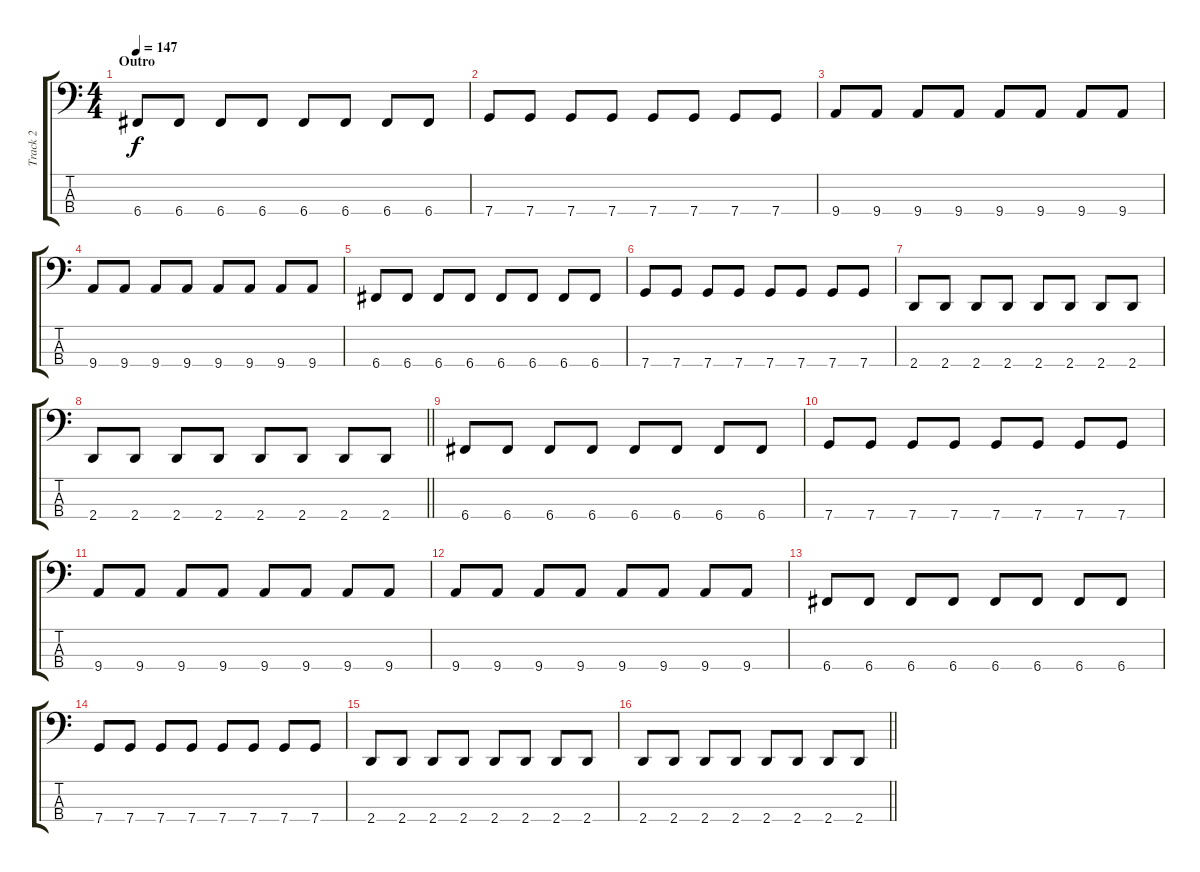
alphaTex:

\track ("Track 2" "Track 2") {instrument electricbassfinger}
\staff {score tabs}
\tuning (F2 C2 G1 C1) {hide}
\ts (4 4)
\section ("" "Outro")
\tempo 147
\clef f4
\ks c
6.4.8{dy f} 6.4.8 6.4.8 6.4.8 6.4.8 6.4.8 6.4.8 6.4.8 |
7.4.8 7.4.8 7.4.8 7.4.8 7.4.8 7.4.8 7.4.8 7.4.8 |
9.4.8 9.4.8 9.4.8 9.4.8 9.4.8 9.4.8 9.4.8 9.4.8 |
9.4.8 9.4.8 9.4.8 9.4.8 9.4.8 9.4.8 9.4.8 9.4.8 |
6.4.8 6.4.8 6.4.8 6.4.8 6.4.8 6.4.8 6.4.8 6.4.8 |
7.4.8 7.4.8 7.4.8 7.4.8 7.4.8 7.4.8 7.4.8 7.4.8 |
2.4.8 2.4.8 2.4.8 2.4.8 2.4.8 2.4.8 2.4.8 2.4.8 |
\barLineRight lightlight
2.4.8 2.4.8 2.4.8 2.4.8 2.4.8 2.4.8 2.4.8 2.4.8 |
6.4.8{volume 7} 6.4.8 6.4.8 6.4.8 6.4.8 6.4.8 6.4.8 6.4.8 |
7.4.8 7.4.8 7.4.8 7.4.8 7.4.8 7.4.8 7.4.8 7.4.8 |
9.4.8 9.4.8 9.4.8 9.4.8 9.4.8 9.4.8 9.4.8 9.4.8 |
9.4.8 9.4.8 9.4.8 9.4.8 9.4.8 9.4.8 9.4.8 9.4.8 |
6.4.8{volume 5} 6.4.8 6.4.8 6.4.8 6.4.8 6.4.8 6.4.8 6.4.8 |
7.4.8 7.4.8 7.4.8 7.4.8 7.4.8 7.4.8 7.4.8 7.4.8 |
2.4.8 2.4.8 2.4.8 2.4.8 2.4.8 2.4.8 2.4.8 2.4.8 |
\barLineRight lightlight
2.4.8 2.4.8 2.4.8 2.4.8 2.4.8 2.4.8 2.4.8 2.4.8
